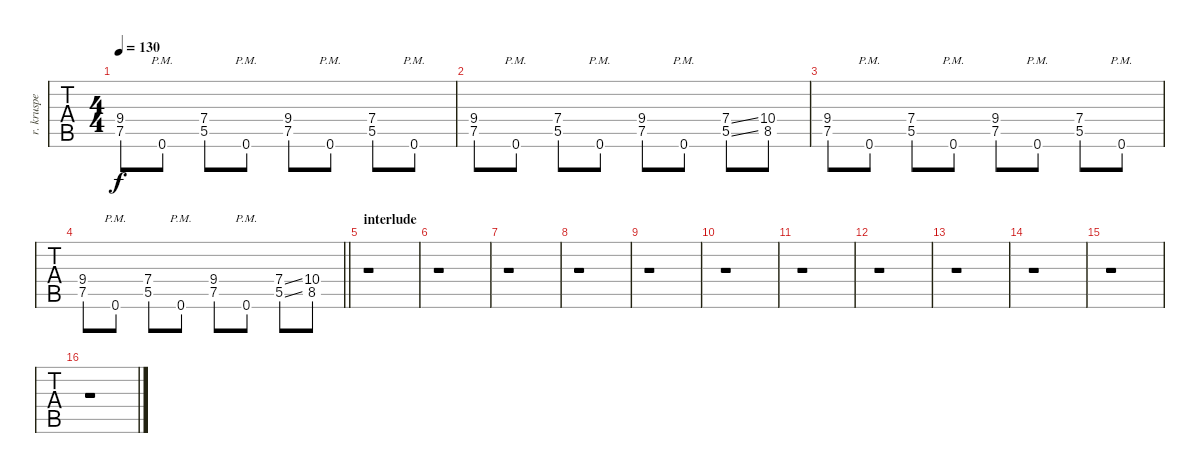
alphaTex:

\track ("r. kruspe - lead guitar" "r. kruspe ") {instrument distortionguitar}
\staff {tabs}
\tuning (E4 B3 G3 D3 A2 D2) {hide}
\ts (4 4)
\tempo 130
\clef g2
\ks c
(9.4 7.5).8{dy f} 0.6{pm}.8 (7.4 5.5).8 0.6{pm}.8 (9.4 7.5).8 0.6{pm}.8 (7.4 5.5).8 0.6{pm}.8 |
(9.4 7.5).8 0.6{pm}.8 (7.4 5.5).8 0.6{pm}.8 (9.4 7.5).8 0.6{pm}.8 (7.4{ss} 5.5{ss}).8 (10.4 8.5).8 |
(9.4 7.5).8 0.6{pm}.8 (7.4 5.5).8 0.6{pm}.8 (9.4 7.5).8 0.6{pm}.8 (7.4 5.5).8 0.6{pm}.8 |
\barLineRight lightlight
(9.4 7.5).8 0.6{pm}.8 (7.4 5.5).8 0.6{pm}.8 (9.4 7.5).8 0.6{pm}.8 (7.4{ss} 5.5{ss}).8 (10.4 8.5).8 |
\section ("" "interlude")
r.1 |
r.1 |
r.1 |
r.1 |
r.1 |
r.1 |
r.1 |
r.1 |
r.1 |
r.1 |
r.1 |
r.1
